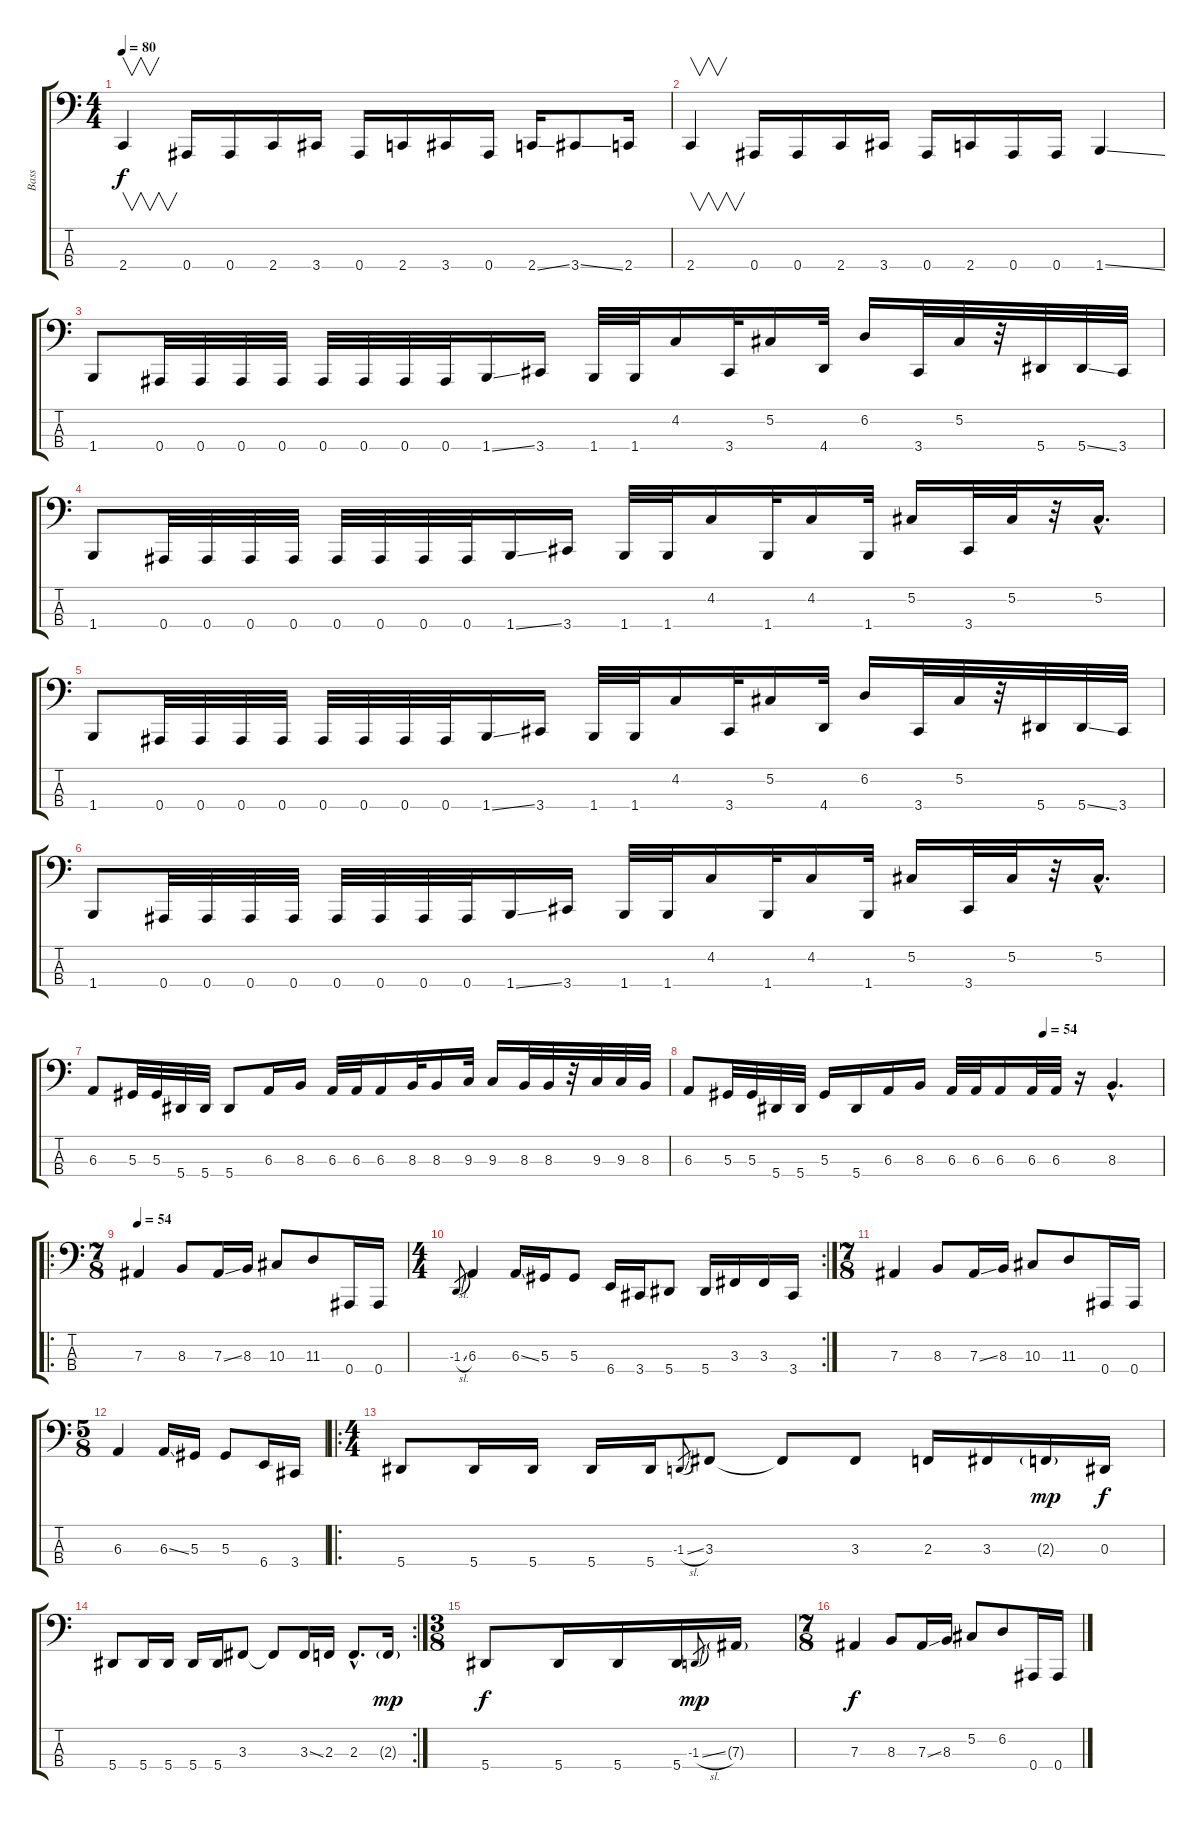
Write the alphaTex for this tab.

\track ("Bass" "Bass") {instrument electricbasspick}
\staff {score tabs}
\tuning (Db2 Ab1 Eb1 Bb0) {hide}
\ts (4 4)
\tempo 80
\clef f4
\ks c
2.4.4{v dy f} 0.4.16 0.4.16 2.4.16 3.4.16 0.4.16 2.4.16 3.4.16 0.4.16 2.4{ss}.16 3.4{ss}.8 2.4.16 |
2.4.4{v} 0.4.16 0.4.16 2.4.16 3.4.16 0.4.16 2.4.16 0.4.16 0.4.16 1.4{ss}.4 |
1.4.8 0.4.32 0.4.32 0.4.32 0.4.32 0.4.32 0.4.32 0.4.32 0.4.32 1.4{ss}.16 3.4.16 1.4.32 1.4.32 4.2.16 3.4.32 5.2.16 4.4.32 6.2.16 3.4.32 5.2.32 r.32 5.4.32 5.4{ss}.32 3.4.32 |
1.4.8 0.4.32 0.4.32 0.4.32 0.4.32 0.4.32 0.4.32 0.4.32 0.4.32 1.4{ss}.16 3.4.16 1.4.32 1.4.32 4.2.16 1.4.32 4.2.16 1.4.32 5.2.16 3.4.32 5.2.32 r.32 5.2{hac}.16{d} |
1.4.8 0.4.32 0.4.32 0.4.32 0.4.32 0.4.32 0.4.32 0.4.32 0.4.32 1.4{ss}.16 3.4.16 1.4.32 1.4.32 4.2.16 3.4.32 5.2.16 4.4.32 6.2.16 3.4.32 5.2.32 r.32 5.4.32 5.4{ss}.32 3.4.32 |
1.4.8 0.4.32 0.4.32 0.4.32 0.4.32 0.4.32 0.4.32 0.4.32 0.4.32 1.4{ss}.16 3.4.16 1.4.32 1.4.32 4.2.16 1.4.32 4.2.16 1.4.32 5.2.16 3.4.32 5.2.32 r.32 5.2{hac}.16{d} |
6.3.8 5.3.32 5.3.32 5.4.32 5.4.32 5.4.8 6.3.16 8.3.16 6.3.32 6.3.32 6.3.16 8.3.32 8.3.16 9.3.32 9.3.16 8.3.32 8.3.32 r.32 9.3.32 9.3.32 8.3.32 |
\tempo (54 0.75)
6.3.8 5.3.32 5.3.32 5.4.32 5.4.32 5.3.16 5.4.16 6.3.16 8.3.16 6.3.32 6.3.32 6.3.16 6.3.32 6.3.32 r.16 8.3{hac}.4{d} |
\ro
\ts (7 8)
\tempo 54
7.3.4 8.3.8 7.3{ss}.16 8.3.16 10.3.8 11.3.8 0.4.16 0.4.16 |
\rc 2
\ts (4 4)
-1.3{sl}.8{gr} 6.3.4 6.3{ss}.16 5.3.16 5.3.8 6.4.16 3.4.16 5.4.8 5.4.16 3.3.16 3.3.16 3.4.16 |
\ts (7 8)
7.3.4 8.3.8 7.3{ss}.16 8.3.16 10.3.8 11.3.8 0.4.16 0.4.16 |
\ts (5 8)
6.3.4 6.3{ss}.16 5.3.16 5.3.8 6.4.16 3.4.16 |
\ro
\ts (4 4)
5.4.8 5.4.16 5.4.16 5.4.16 5.4.16 -1.3{sl}.8{gr} 3.3.8 3.3{t}.8 3.3.8 2.3.16 3.3.16 2.3{g}.16{dy mp} 0.3.16{dy f} |
\rc 2
5.4.8 5.4.16 5.4.16 5.4.16 5.4.16 3.3.8 3.3{t}.8 3.3{ss}.16 2.3.16 2.3{hac}.8{d} 2.3{g}.16{dy mp} |
\ts (3 8)
5.4.8{dy f} 5.4.16 5.4.16 5.4.16 -1.3{sl}.8{gr dy mp} 7.3{g}.16 |
\ts (7 8)
7.3.4{dy f} 8.3.8 7.3{ss}.16 8.3.16 5.2.8 6.2.8 0.4.16 0.4.16
